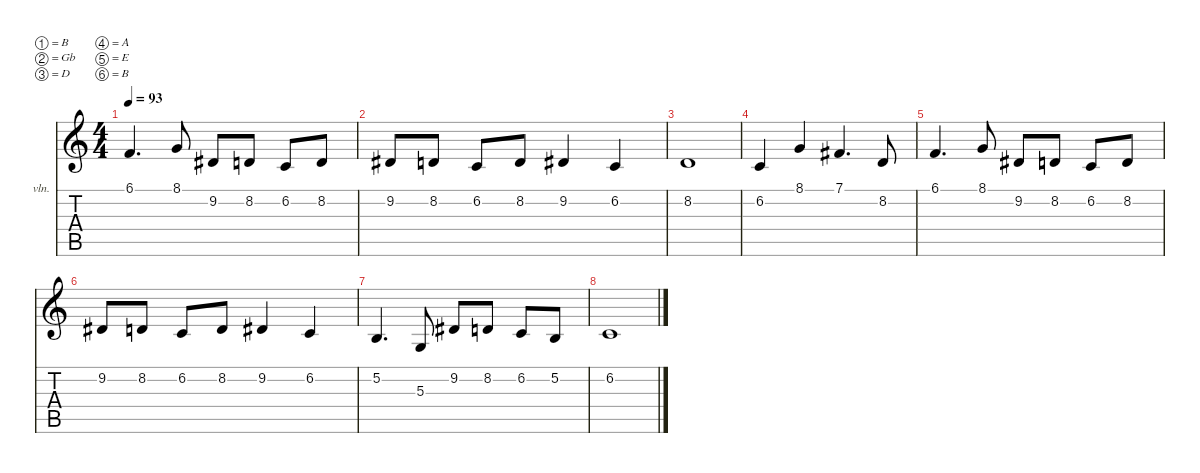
\defaultSystemsLayout 4
\hideDynamics
\bracketExtendMode nobrackets
\firstSystemTrackNameOrientation horizontal
\otherSystemsTrackNameOrientation horizontal
\track ("Vocals" "vln.") {instrument synthstrings1}
\staff {score tabs}
\tuning (B3 Gb3 D3 A2 E2 B1)
\ts (4 4)
\scale
0.968253
\tempo 93
\accidentals auto
\clef g2
\ottava regular
\simile none
\ks c
6.1.4{d dy f beam Up} 8.1.8{beam Up} 9.2{acc #}.8{beam Up} 8.2.8{beam Up} 6.2.8{beam Up} 8.2.8{beam Up} |
\scale
0.968253 9.2{acc #}.8{beam Up} 8.2.8{beam Up} 6.2.8{beam Up} 8.2.8{beam Up} 9.2{acc #}.4{beam Up} 6.2.4{beam Up} |
\scale
0.968253 8.2.1{beam Up} |
\scale
1.09524 6.2.4{beam Up} 8.1.4{beam Up} 7.1{acc #}.4{d beam Up} 8.2.8{beam Up} |
\scale
0.968253 6.1.4{d beam Up} 8.1.8{beam Up} 9.2{acc #}.8{beam Up} 8.2.8{beam Up} 6.2.8{beam Up} 8.2.8{beam Up} |
\scale
0.968253 9.2{acc #}.8{beam Up} 8.2.8{beam Up} 6.2.8{beam Up} 8.2.8{beam Up} 9.2{acc #}.4{beam Up} 6.2.4{beam Up} |
\scale
0.968253 5.2.4{d beam Up} 5.3.8{beam Up} 9.2{acc #}.8{beam Up} 8.2.8{beam Up} 6.2.8{beam Up} 5.2.8{beam Up} |
6.2.1{beam Up}
